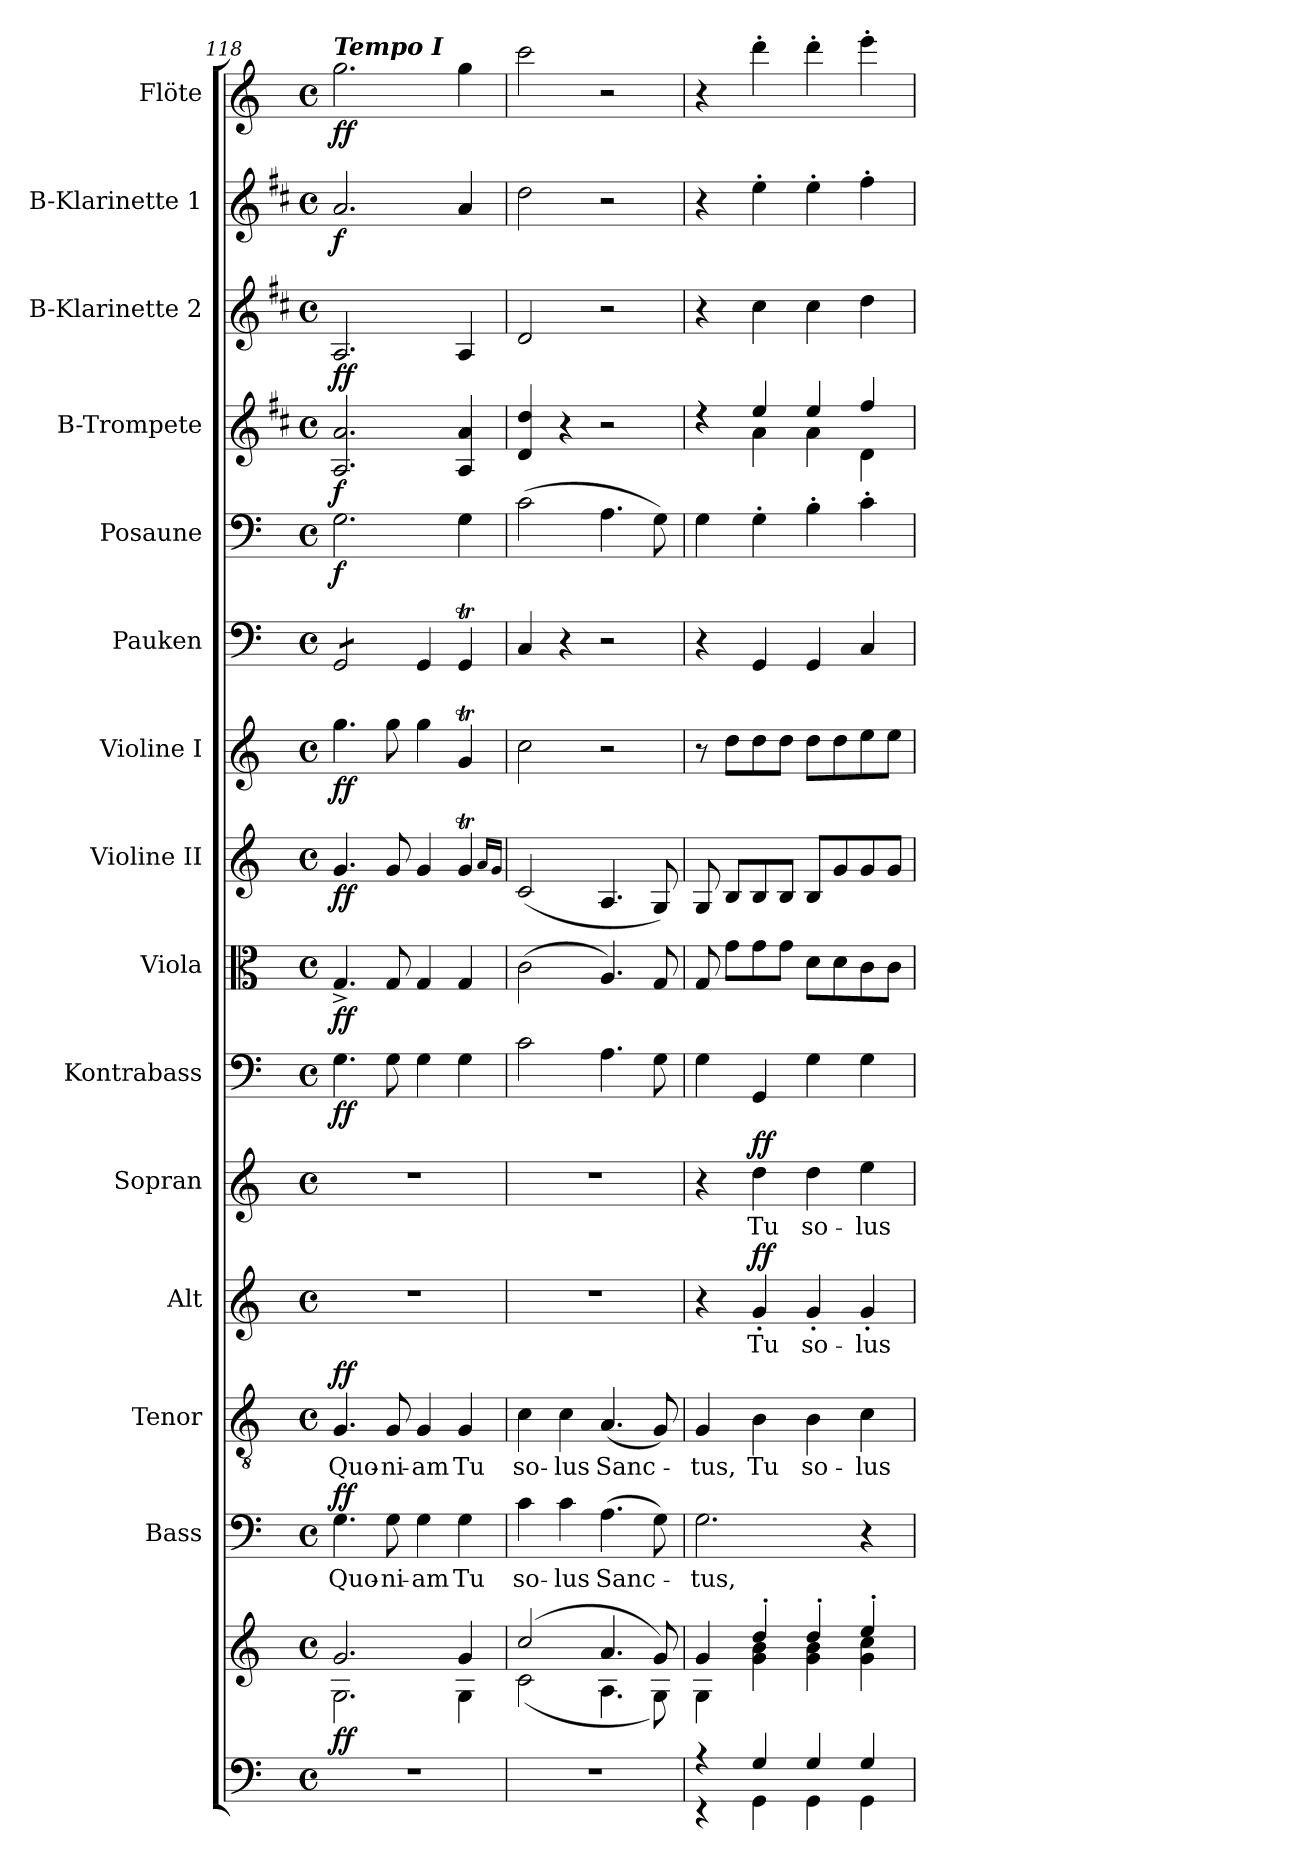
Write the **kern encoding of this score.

**kern	**kern	**dynam	**kern	**text	**dynam	**kern	**text	**dynam	**kern	**text	**dynam	**kern	**text	**dynam	**kern	**dynam	**kern	**dynam	**kern	**dynam	**kern	**dynam	**kern	**kern	**dynam	**kern	**dynam	**kern	**dynam	**kern	**dynam	**kern	**dynam
*part15	*part15	*part15	*part14	*part14	*part14	*part13	*part13	*part13	*part12	*part12	*part12	*part11	*part11	*part11	*part10	*part10	*part9	*part9	*part8	*part8	*part7	*part7	*part6	*part5	*part5	*part4	*part4	*part3	*part3	*part2	*part2	*part1	*part1
*staff16	*staff15	*staff15/16	*staff14	*staff14	*staff14	*staff13	*staff13	*staff13	*staff12	*staff12	*staff12	*staff11	*staff11	*staff11	*staff10	*staff10	*staff9	*staff9	*staff8	*staff8	*staff7	*staff7	*staff6	*staff5	*staff5	*staff4	*staff4	*staff3	*staff3	*staff2	*staff2	*staff1	*staff1
*	*	*	*I"Bass	*	*	*I"Tenor	*	*	*I"Alt	*	*	*I"Sopran	*	*	*I"Kontrabass	*	*I"Viola	*	*I"Violine II	*	*I"Violine I	*	*I"Pauken	*I"Posaune	*	*I"B-Trompete	*	*I"B-Klarinette 2	*	*I"B-Klarinette 1	*	*I"Flöte	*
*	*	*	*I'B.	*	*	*I'T.	*	*	*I'A.	*	*	*I'S.	*	*	*I'Kb.	*	*I'Vla.	*	*I'Vl. II	*	*I'Vl. I	*	*I'Pk.	*I'Pos.	*	*I'B Trp.	*	*I'B Kl. 2	*	*I'B Kl. 1	*	*I'Fl.	*
!!LO:PB:g=z
*clefF4	*clefG2	*	*clefF4	*	*	*clefGv2	*	*	*clefG2	*	*	*clefG2	*	*	*clefF4	*	*clefC3	*	*clefG2	*	*clefG2	*	*clefF4	*clefF4	*	*clefG2	*	*clefG2	*	*clefG2	*	*clefG2	*
*	*	*	*	*	*	*	*	*	*	*	*	*	*	*	*ITrd7c12	*	*	*	*	*	*	*	*	*	*	*ITrd1c2	*	*ITrd1c2	*	*ITrd1c2	*	*	*
*k[]	*k[]	*	*k[]	*	*	*k[]	*	*	*k[]	*	*	*k[]	*	*	*k[]	*	*k[]	*	*k[]	*	*k[]	*	*k[]	*k[]	*	*k[]	*	*k[]	*	*k[]	*	*k[]	*
*C:	*C:	*	*C:	*	*	*C:	*	*	*C:	*	*	*C:	*	*	*C:	*	*C:	*	*C:	*	*C:	*	*C:	*C:	*	*C:	*	*C:	*	*C:	*	*C:	*
*M4/4	*M4/4	*	*M4/4	*	*	*M4/4	*	*	*M4/4	*	*	*M4/4	*	*	*M4/4	*	*M4/4	*	*M4/4	*	*M4/4	*	*M4/4	*M4/4	*	*M4/4	*	*M4/4	*	*M4/4	*	*M4/4	*
*met(c)	*met(c)	*	*met(c)	*	*	*met(c)	*	*	*met(c)	*	*	*met(c)	*	*	*met(c)	*	*met(c)	*	*met(c)	*	*met(c)	*	*met(c)	*met(c)	*	*met(c)	*	*met(c)	*	*met(c)	*	*met(c)	*
=118	=118	=118	=118	=118	=118	=118	=118	=118	=118	=118	=118	=118	=118	=118	=118	=118	=118	=118	=118	=118	=118	=118	=118	=118	=118	=118	=118	=118	=118	=118	=118	=118	=118
*	*^	*	*	*	*	*	*	*	*	*	*	*	*	*	*	*	*	*	*	*	*	*	*	*	*	*	*	*	*	*	*	*	*
!	!	!	!	!	!	!	!	!	!	!	!	!	!	!	!	!	!	!	!	!	!	!	!	!	!	!	!	!	!	!	!	!	!LO:TX:a:Bi:t=Tempo I	!
!	!	!	!LO:DY:b	!	!LO:LY:b	!LO:DY:a	!	!LO:LY:b	!LO:DY:a	!	!	!	!	!	!	!	!LO:DY:b	!	!LO:DY:b	!	!LO:DY:b	!	!LO:DY:b	!	!	!LO:DY:b	!	!LO:DY:b	!	!LO:DY:b	!	!LO:DY:b	!	!LO:DY:b
*	*	*	*	*	*	*	*	*	*	*	*	*	*	*	*	*	*	*	*	*	*	*	*	*tremolo	*	*	*	*	*	*	*	*	*	*
1r	2.g/	2.G\	ff	4.G\	Quo-	ff	4.G/	Quo-	ff	1r	.	.	1r	.	.	4.GG\	ff	4.G^</	ff	4.g/	ff	4.gg\	ff	8GG/L	2.G\	f	2.G/ 2.g/	f	2.G/	ff	2.g/	f	2.gg\	ff
.	.	.	.	.	.	.	.	.	.	.	.	.	.	.	.	.	.	.	.	.	.	.	.	8GG/	.	.	.	.	.	.	.	.	.	.
.	.	.	.	.	.	.	.	.	.	.	.	.	.	.	.	.	.	.	.	.	.	.	.	8GG/	.	.	.	.	.	.	.	.	.	.
!	!	!	!	!	!LO:LY:b	!	!	!LO:LY:b	!	!	!	!	!	!	!	!	!	!	!	!	!	!	!	!	!	!	!	!	!	!	!	!	!	!
.	.	.	.	8G\	-ni-	.	8G/	-ni-	.	.	.	.	.	.	.	8GG\	.	8G/	.	8g/	.	8gg\	.	8GG/J	.	.	.	.	.	.	.	.	.	.
*	*	*	*	*	*	*	*	*	*	*	*	*	*	*	*	*	*	*	*	*	*	*	*	*Xtremolo	*	*	*	*	*	*	*	*	*	*
!	!	!	!	!	!LO:LY:b	!	!	!LO:LY:b	!	!	!	!	!	!	!	!	!	!	!	!	!	!	!	!	!	!	!	!	!	!	!	!	!	!
.	.	.	.	4G\	-am	.	4G/	-am	.	.	.	.	.	.	.	4GG\	.	4G/	.	4g/	.	4gg\	.	4GG/	.	.	.	.	.	.	.	.	.	.
!	!	!	!	!	!LO:LY:b	!	!	!LO:LY:b	!	!	!	!	!	!	!	!	!	!	!	!	!	!	!	!	!	!	!	!	!	!	!	!	!	!
.	4g/	4G\	.	4G\	Tu	.	4G/	Tu	.	.	.	.	.	.	.	4GG\	.	4G/	.	4gT/	.	4gT/	.	4GGT/	4G\	.	4G/ 4g/	.	4G/	.	4g/	.	4gg\	.
.	.	.	.	.	.	.	.	.	.	.	.	.	.	.	.	.	.	.	.	16qa/LL	.	.	.	.	.	.	.	.	.	.	.	.	.	.
.	.	.	.	.	.	.	.	.	.	.	.	.	.	.	.	.	.	.	.	16qg/JJ	.	.	.	.	.	.	.	.	.	.	.	.	.	.
=119	=119	=119	=119	=119	=119	=119	=119	=119	=119	=119	=119	=119	=119	=119	=119	=119	=119	=119	=119	=119	=119	=119	=119	=119	=119	=119	=119	=119	=119	=119	=119	=119	=119	=119
!	!	!	!	!	!LO:LY:b	!	!	!LO:LY:b	!	!	!	!	!	!	!	!	!	!	!	!	!	!	!	!	!	!	!	!	!	!	!	!	!	!
1r	(2cc/	(<2c\	.	4c\	so-	.	4c\	so-	.	1r	.	.	1r	.	.	2C\	.	(>2c\	.	(<2c/	.	2cc\	.	4C/	(>2c\	.	4c/ 4cc/	.	2c/	.	2cc\	.	2ccc\	.
!	!	!	!	!	!LO:LY:b	!	!	!LO:LY:b	!	!	!	!	!	!	!	!	!	!	!	!	!	!	!	!	!	!	!	!	!	!	!	!	!	!
.	.	.	.	4c\	-lus	.	4c\	-lus	.	.	.	.	.	.	.	.	.	.	.	.	.	.	.	4r	.	.	4r	.	.	.	.	.	.	.
!	!	!	!	!	!LO:LY:b	!	!	!LO:LY:b	!	!	!	!	!	!	!	!	!	!	!	!	!	!	!	!	!	!	!	!	!	!	!	!	!	!
.	4.a/	4.A\	.	(>4.A\	Sanc-	.	(<4.A/	Sanc-	.	.	.	.	.	.	.	4.AA\	.	4.A/)	.	4.A/	.	2r	.	2r	4.A\	.	2r	.	2r	.	2r	.	2r	.
.	8g/)	8G\)	.	8G\)	.	.	8G/)	.	.	.	.	.	.	.	.	8GG\	.	8G/	.	8G/)	.	.	.	.	8G\)	.	.	.	.	.	.	.	.	.
=120	=120	=120	=120	=120	=120	=120	=120	=120	=120	=120	=120	=120	=120	=120	=120	=120	=120	=120	=120	=120	=120	=120	=120	=120	=120	=120	=120	=120	=120	=120	=120	=120	=120	=120
*^	*	*	*	*	*	*	*	*	*	*	*	*	*	*	*	*	*	*	*	*	*	*	*	*	*	*	*	*	*	*	*	*	*	*
!	!	!	!	!	!	!LO:LY:b	!	!	!LO:LY:b	!	!	!	!	!	!	!	!	!	!	!	!	!	!	!	!	!	!	!	!	!	!	!	!	!	!
*	*	*	*	*	*	*	*	*	*	*	*	*	*	*	*	*	*	*	*	*	*	*	*	*	*	*	*	*^	*	*	*	*	*	*	*
4r	4r	4g/	4G\	.	2.G\	-tus,	.	4G/	-tus,	.	4r	.	.	4r	.	.	4GG\	.	8G/	.	8G/	.	8r	.	4r	4G\	.	4rcc	4rcc	.	4r	.	4r	.	4r	.
.	.	.	.	.	.	.	.	.	.	.	.	.	.	.	.	.	.	.	8g\L	.	8B/L	.	8dd\L	.	.	.	.	.	.	.	.	.	.	.	.	.
!	!	!	!	!	!	!	!	!	!LO:LY:b	!	!	!LO:LY:b	!LO:DY:a	!	!LO:LY:b	!LO:DY:a	!	!	!	!	!	!	!	!	!	!	!	!	!	!	!	!	!	!	!	!
4G/	4GG\	4dd'>/	4g\ 4b\	.	.	.	.	4B\	Tu	.	4g'</	Tu	ff	4dd\	Tu	ff	4GGG/	.	8g\	.	8B/	.	8dd\	.	4GG/	4G'>\	.	4dd/	4g\	.	4b\	.	4dd'>\	.	4ddd'>\	.
.	.	.	.	.	.	.	.	.	.	.	.	.	.	.	.	.	.	.	8g\J	.	8B/J	.	8dd\J	.	.	.	.	.	.	.	.	.	.	.	.	.
!	!	!	!	!	!	!	!	!	!LO:LY:b	!	!	!LO:LY:b	!	!	!LO:LY:b	!	!	!	!	!	!	!	!	!	!	!	!	!	!	!	!	!	!	!	!	!
4G/	4GG\	4dd'>/	4g\ 4b\	.	.	.	.	4B\	so-	.	4g'</	so-	.	4dd\	so-	.	4GG\	.	8d\L	.	8B/L	.	8dd\L	.	4GG/	4B'>\	.	4dd/	4g\	.	4b\	.	4dd'>\	.	4ddd'>\	.
.	.	.	.	.	.	.	.	.	.	.	.	.	.	.	.	.	.	.	8d\	.	8g/	.	8dd\	.	.	.	.	.	.	.	.	.	.	.	.	.
!	!	!	!	!	!	!	!	!	!LO:LY:b	!	!	!LO:LY:b	!	!	!LO:LY:b	!	!	!	!	!	!	!	!	!	!	!	!	!	!	!	!	!	!	!	!	!
4G/	4GG\	4ee'>/	4g\ 4cc\	.	4r	.	.	4c\	-lus	.	4g'</	-lus	.	4ee\	-lus	.	4GG\	.	8c\	.	8g/	.	8ee\	.	4C/	4c'>\	.	4ee/	4c\	.	4cc\	.	4ee'>\	.	4eee'>\	.
.	.	.	.	.	.	.	.	.	.	.	.	.	.	.	.	.	.	.	8c\J	.	8g/J	.	8ee\J	.	.	.	.	.	.	.	.	.	.	.	.	.
*v	*v	*	*	*	*	*	*	*	*	*	*	*	*	*	*	*	*	*	*	*	*	*	*	*	*	*	*	*v	*v	*	*	*	*	*	*	*
*	*v	*v	*	*	*	*	*	*	*	*	*	*	*	*	*	*	*	*	*	*	*	*	*	*	*	*	*	*	*	*	*	*	*	*
=	=	=	=	=	=	=	=	=	=	=	=	=	=	=	=	=	=	=	=	=	=	=	=	=	=	=	=	=	=	=	=	=	=
*-	*-	*-	*-	*-	*-	*-	*-	*-	*-	*-	*-	*-	*-	*-	*-	*-	*-	*-	*-	*-	*-	*-	*-	*-	*-	*-	*-	*-	*-	*-	*-	*-	*-
